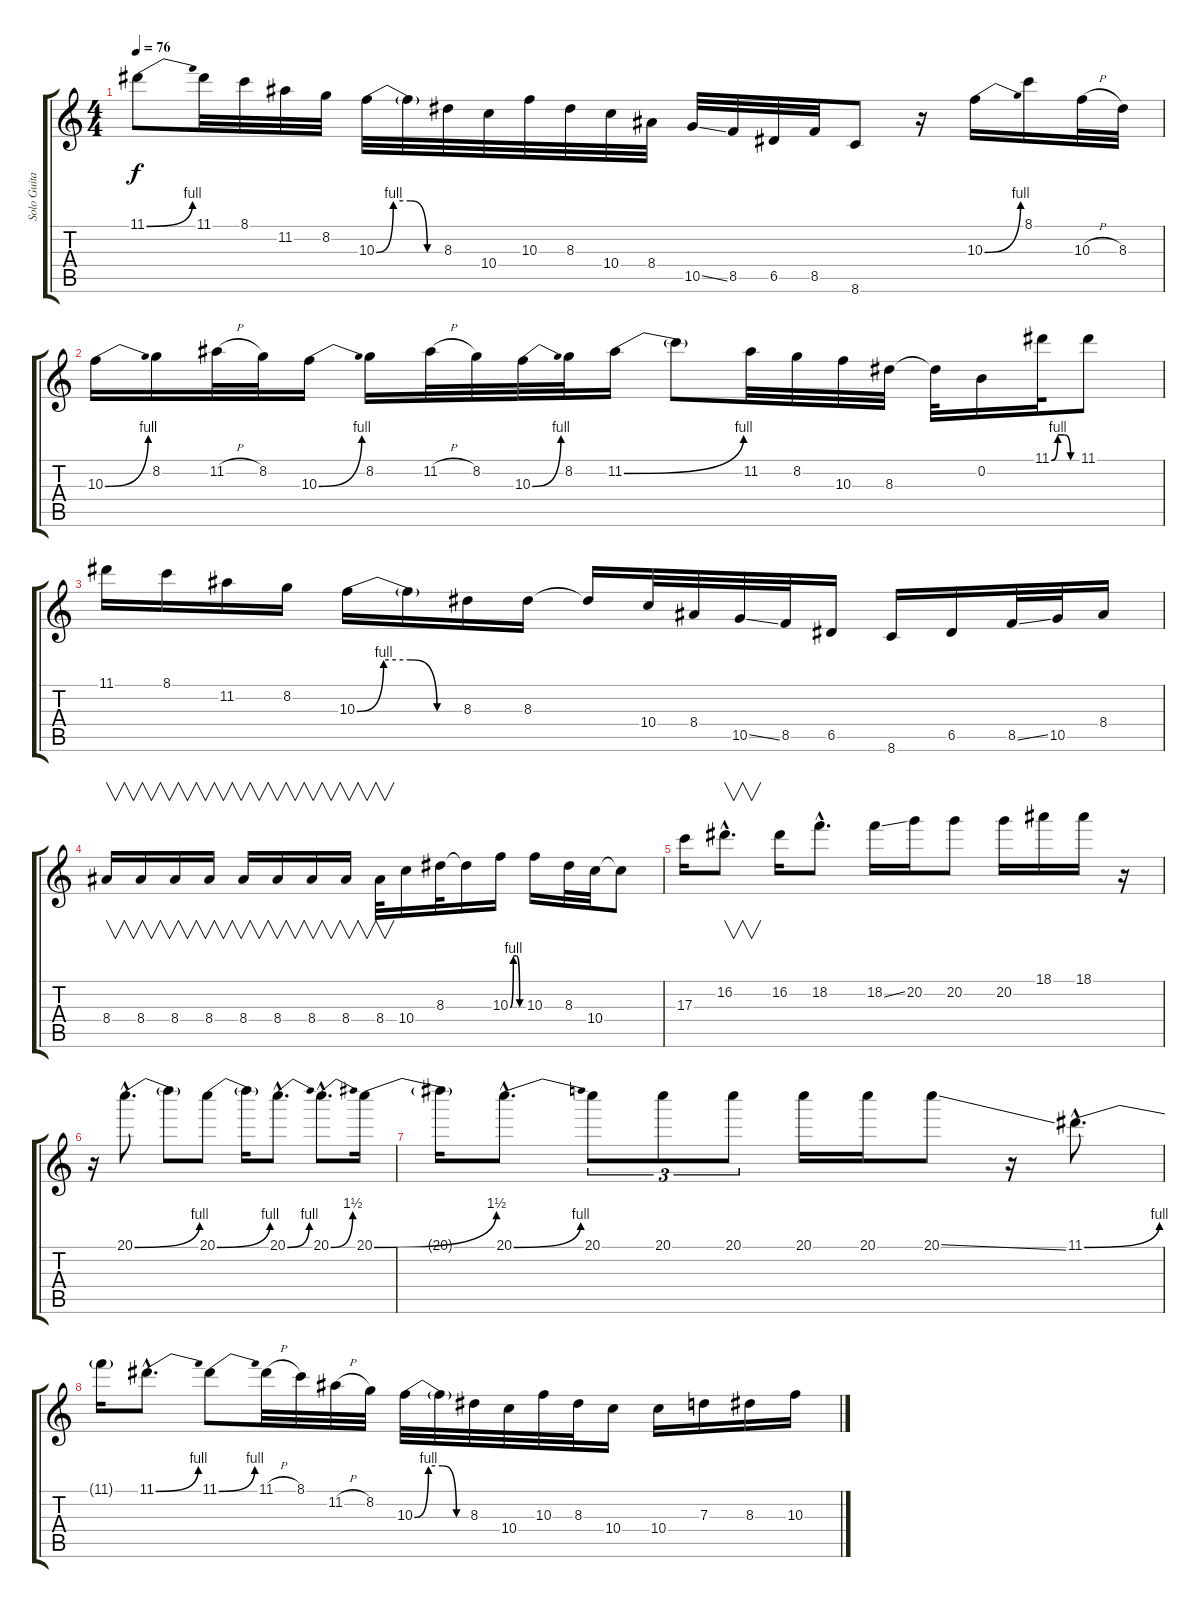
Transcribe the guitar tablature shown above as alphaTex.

\track ("Solo Guitar" "Solo Guita") {instrument overdrivenguitar}
\staff {score tabs}
\tuning (E4 B3 G3 D3 A2 E2) {hide}
\ts (4 4)
\tempo 76
\clef g2
\ks c
11.1{be (bend 0 0 60 4)}.8{dy f} 11.1.32 8.1.32 11.2.32 8.2.32 10.3{be (custom 0 0 15 4 30 4 45 0 60 0)}.32 10.3{t}.32 8.3.32 10.4.32 10.3.32 8.3.32 10.4.32 8.4.32 10.5{ss}.32 8.5.32 6.5.32 8.5.32 8.6.8 r.16 10.3{be (bend 0 0 60 4)}.16 8.1.16 10.3{h}.32 8.3.32 |
10.3{be (bend 0 0 60 4)}.16 8.2.16 11.2{h}.32 8.2.32 10.3{be (bend 0 0 60 4)}.16 8.2.16 11.2{h}.32 8.2.32 10.3{be (bend 0 0 60 4)}.32 8.2.32 11.2{be (bend 0 0 60 4)}.16 11.2{t}.8 11.2.32 8.2.32 10.3.32 8.3.32 8.3{t}.32 0.2.16 11.1{be (custom 0 0 15 4 30 4 45 0 60 0)}.32 11.1.8 |
11.1.16 8.1.16 11.2.16 8.2.16 10.3{be (custom 0 0 15 4 30 4 45 0 60 0)}.16 10.3{t}.16 8.3.16 8.3.16 8.3{t}.16 10.4.32 8.4.32 10.5{ss}.32 8.5.32 6.5.16 8.6.16 6.5.16 8.5{ss}.32 10.5.32 8.4.16 |
8.4.16{v} 8.4.16{v} 8.4.16{v} 8.4.16{v} 8.4.16{v} 8.4.16{v} 8.4.16{v} 8.4.16{v} 8.4.32{v} 10.4.16 8.3.32 8.3{t}.16 10.3{be (custom 0 0 15 4 30 4 45 0 60 0)}.16 10.3.16 8.3.32 10.4.32 10.4{t}.8 |
17.3.16 16.2{hac}.8{v d} 16.2.16 18.2{hac}.8{d} 18.2{ss}.16 20.2.16 20.2.8 20.2.16 18.1.16 18.1.16 r.16 |
r.16 20.1{be (bend 0 0 60 4) hac}.8{d} 20.1{t}.8 20.1{be (bend 0 0 60 4)}.8 20.1{t}.16 20.1{be (bend 0 0 60 4) hac}.8{d} 20.1{be (bend 0 0 60 6) hac}.8{d} 20.1{be (bend 0 0 60 6)}.16 |
20.1{t}.16 20.1{be (bend 0 0 60 4) hac}.8{d} 20.1.8{tu (3 2)} 20.1.8{tu (3 2)} 20.1.8{tu (3 2)} 20.1.16 20.1.16 20.1{ss}.8 r.16 11.1{be (bend 0 0 60 4) hac}.8{d} |
11.1{t}.16 11.1{be (bend 0 0 60 4) hac}.8{d} 11.1{be (bend 0 0 60 4)}.8 11.1{h}.32 8.1.32 11.2{h}.32 8.2.32 10.3{be (custom 0 0 15 4 30 4 45 0 60 0)}.32 10.3{t}.32 8.3.32 10.4.32 10.3.32 8.3.32 10.4.16 10.4.16 7.3.16 8.3.16 10.3.16
